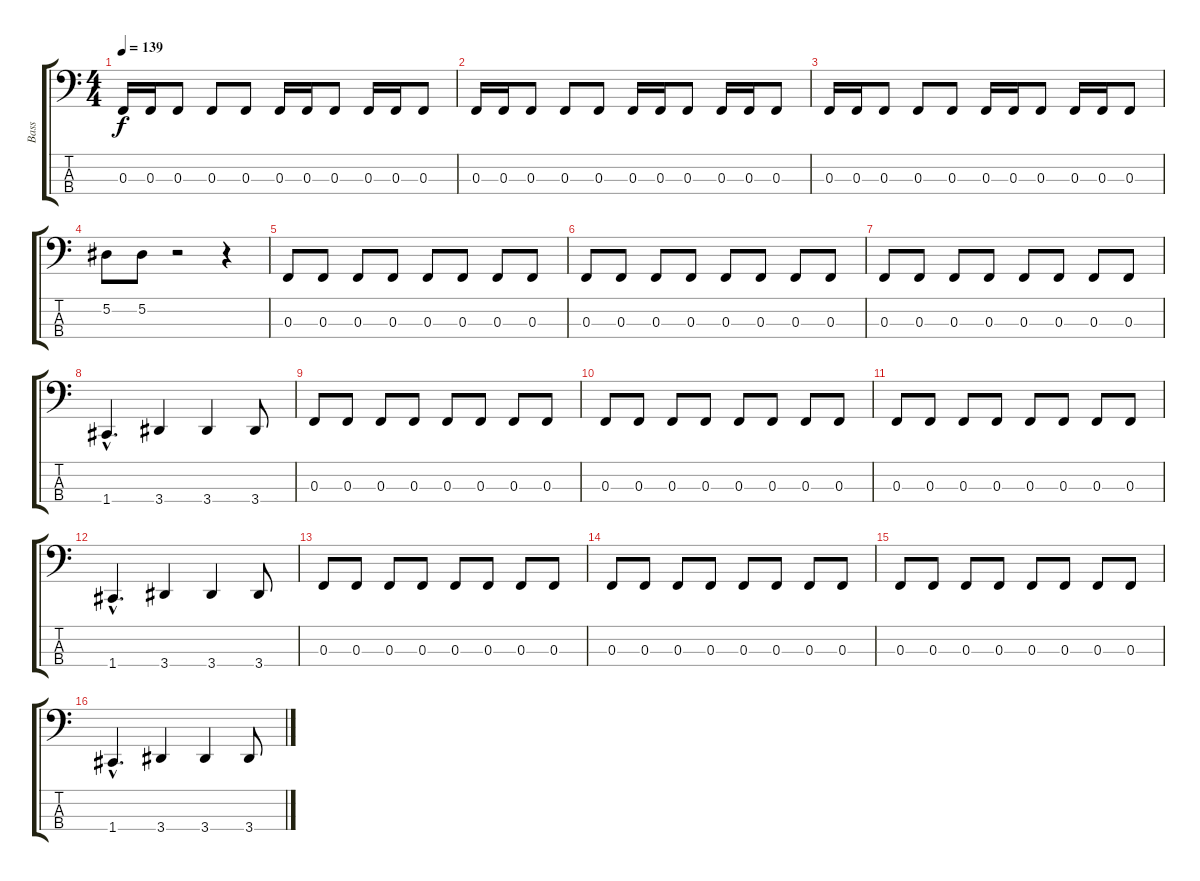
\track ("Bass" "Bass") {instrument electricbassfinger}
\staff {score tabs}
\tuning (Eb2 Bb1 F1 C1) {hide}
\ts (4 4)
\tempo 139
\clef f4
\ks c
0.3.16{dy f} 0.3.16 0.3.8 0.3.8 0.3.8 0.3.16 0.3.16 0.3.8 0.3.16 0.3.16 0.3.8 |
0.3.16 0.3.16 0.3.8 0.3.8 0.3.8 0.3.16 0.3.16 0.3.8 0.3.16 0.3.16 0.3.8 |
0.3.16 0.3.16 0.3.8 0.3.8 0.3.8 0.3.16 0.3.16 0.3.8 0.3.16 0.3.16 0.3.8 |
5.2.8 5.2.8 r.2 r.4 |
0.3.8 0.3.8 0.3.8 0.3.8 0.3.8 0.3.8 0.3.8 0.3.8 |
0.3.8 0.3.8 0.3.8 0.3.8 0.3.8 0.3.8 0.3.8 0.3.8 |
0.3.8 0.3.8 0.3.8 0.3.8 0.3.8 0.3.8 0.3.8 0.3.8 |
1.4{hac}.4{d} 3.4.4 3.4.4 3.4.8 |
0.3.8 0.3.8 0.3.8 0.3.8 0.3.8 0.3.8 0.3.8 0.3.8 |
0.3.8 0.3.8 0.3.8 0.3.8 0.3.8 0.3.8 0.3.8 0.3.8 |
0.3.8 0.3.8 0.3.8 0.3.8 0.3.8 0.3.8 0.3.8 0.3.8 |
1.4{hac}.4{d} 3.4.4 3.4.4 3.4.8 |
0.3.8 0.3.8 0.3.8 0.3.8 0.3.8 0.3.8 0.3.8 0.3.8 |
0.3.8 0.3.8 0.3.8 0.3.8 0.3.8 0.3.8 0.3.8 0.3.8 |
0.3.8 0.3.8 0.3.8 0.3.8 0.3.8 0.3.8 0.3.8 0.3.8 |
1.4{hac}.4{d} 3.4.4 3.4.4 3.4.8
